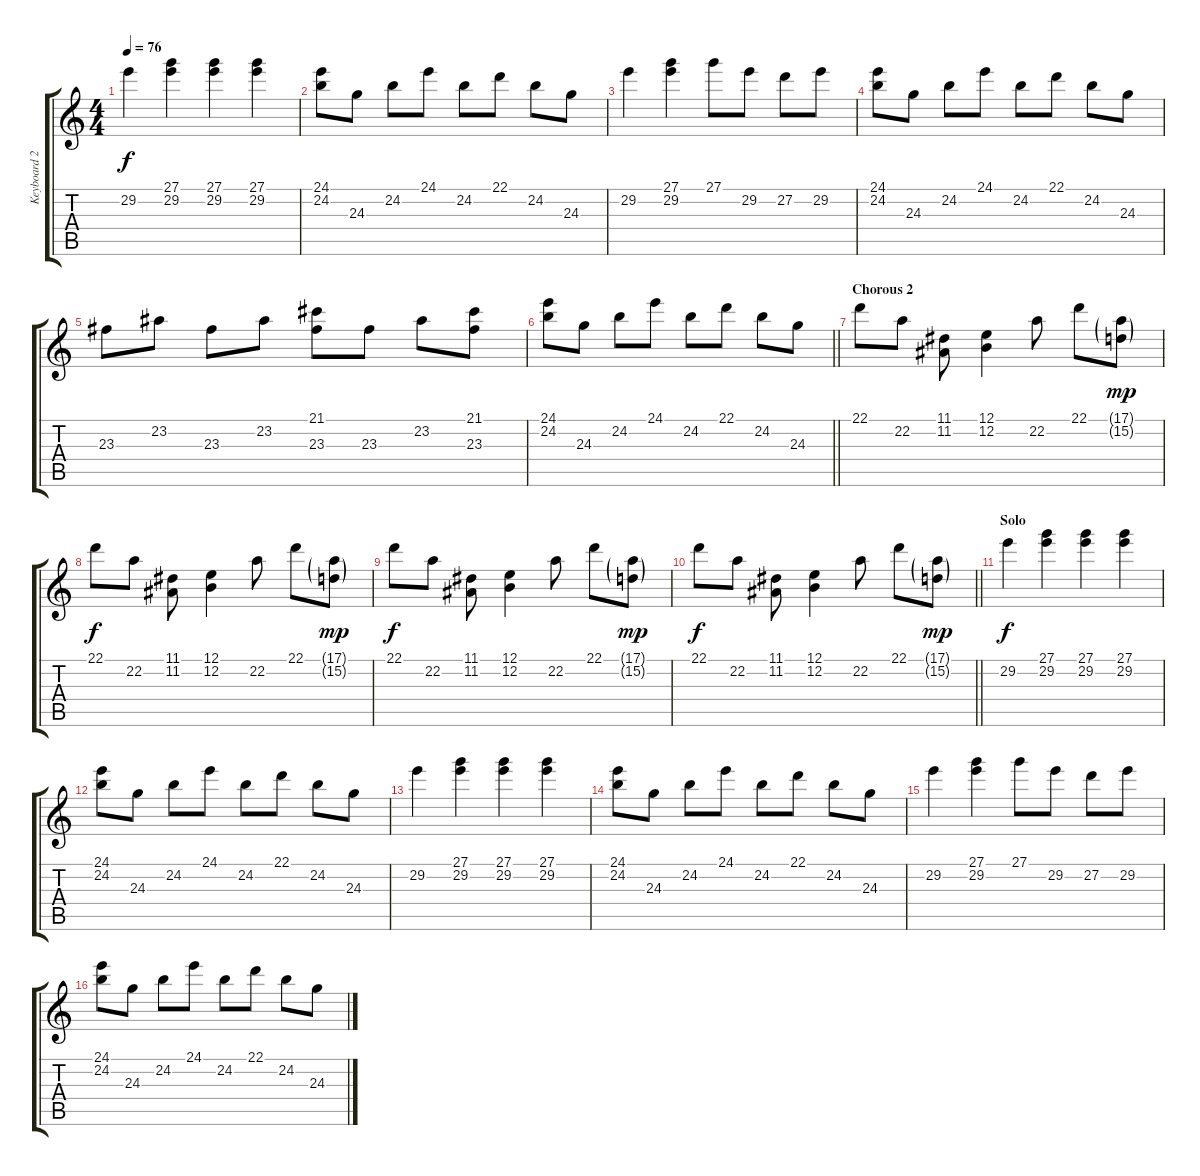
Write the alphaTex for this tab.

\track ("Keyboard 2" "Keyboard 2") {instrument brightacousticpiano}
\staff {score tabs}
\tuning (E4 B3 G3 D3 A2 E2) {hide}
\ts (4 4)
\tempo 76
\clef g2
\ks c
29.2.4{dy f} (27.1 29.2).4 (27.1 29.2).4 (27.1 29.2).4 |
(24.1 24.2).8 24.3.8 24.2.8 24.1.8 24.2.8 22.1.8 24.2.8 24.3.8 |
29.2.4 (27.1 29.2).4 27.1.8 29.2.8 27.2.8 29.2.8 |
(24.1 24.2).8 24.3.8 24.2.8 24.1.8 24.2.8 22.1.8 24.2.8 24.3.8 |
23.3.8 23.2.8 23.3.8 23.2.8 (21.1 23.3).8 23.3.8 23.2.8 (21.1 23.3).8 |
\barLineRight lightlight
(24.1 24.2).8 24.3.8 24.2.8 24.1.8 24.2.8 22.1.8 24.2.8 24.3.8 |
\section ("" "Chorous 2")
22.1.8 22.2.8 (11.1 11.2).8 (12.1 12.2).4 22.2.8 22.1.8 (17.1{g} 15.2{g}).8{dy mp} |
22.1.8{dy f} 22.2.8 (11.1 11.2).8 (12.1 12.2).4 22.2.8 22.1.8 (17.1{g} 15.2{g}).8{dy mp} |
22.1.8{dy f} 22.2.8 (11.1 11.2).8 (12.1 12.2).4 22.2.8 22.1.8 (17.1{g} 15.2{g}).8{dy mp} |
\barLineRight lightlight
22.1.8{dy f} 22.2.8 (11.1 11.2).8 (12.1 12.2).4 22.2.8 22.1.8 (17.1{g} 15.2{g}).8{dy mp} |
\section ("" "Solo")
29.2.4{dy f} (27.1 29.2).4 (27.1 29.2).4 (27.1 29.2).4 |
(24.1 24.2).8 24.3.8 24.2.8 24.1.8 24.2.8 22.1.8 24.2.8 24.3.8 |
29.2.4 (27.1 29.2).4 (27.1 29.2).4 (27.1 29.2).4 |
(24.1 24.2).8 24.3.8 24.2.8 24.1.8 24.2.8 22.1.8 24.2.8 24.3.8 |
29.2.4 (27.1 29.2).4 27.1.8 29.2.8 27.2.8 29.2.8 |
(24.1 24.2).8 24.3.8 24.2.8 24.1.8 24.2.8 22.1.8 24.2.8 24.3.8
